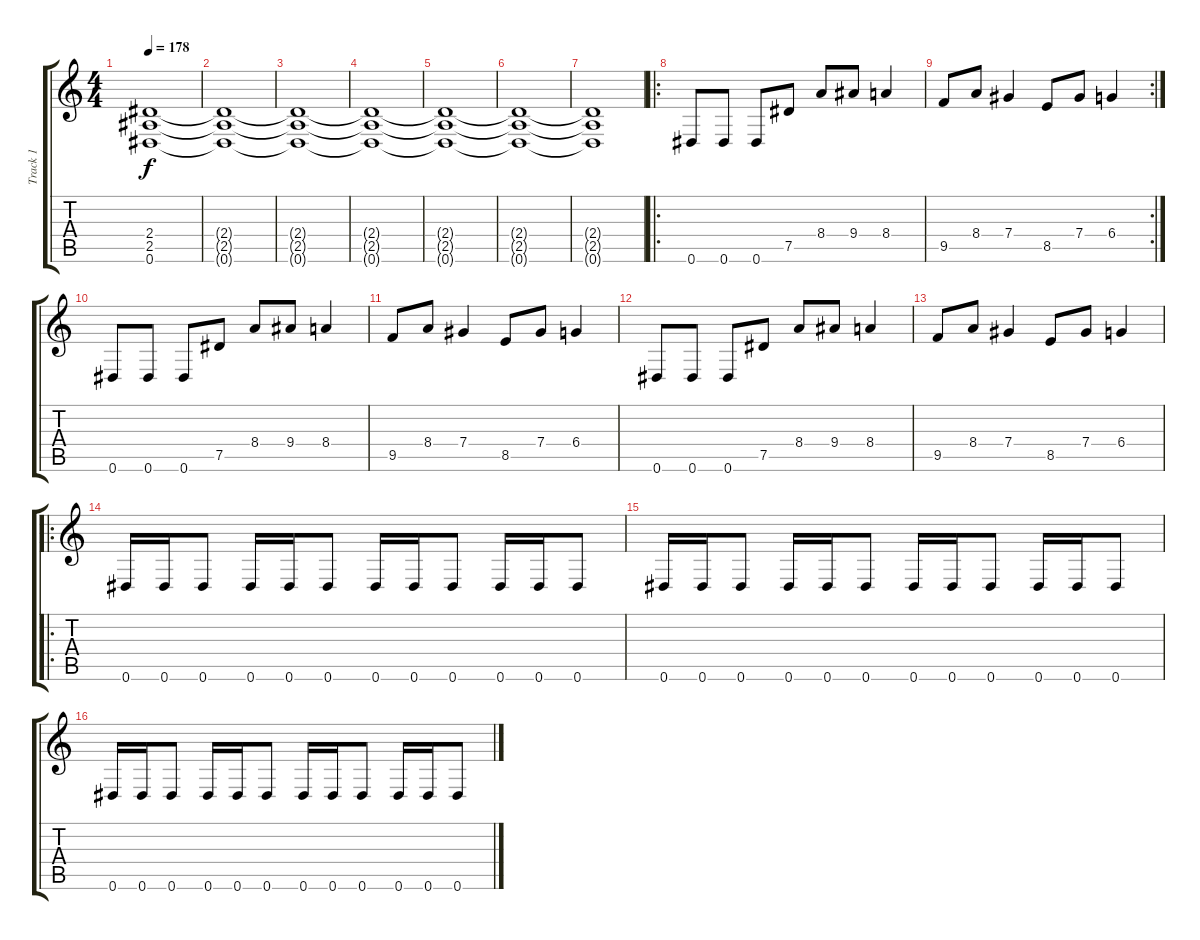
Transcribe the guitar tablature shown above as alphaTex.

\track ("Track 1" "Track 1") {instrument distortionguitar}
\staff {score tabs}
\tuning (Eb4 Bb3 Gb3 Db3 Ab2 Eb2) {hide}
\ts (4 4)
\tempo 178
\clef g2
\ks c
(2.4 2.5 0.6).1{dy f instrument distortionguitar} |
(2.4{t} 2.5{t} 0.6{t}).1 |
(2.4{t} 2.5{t} 0.6{t}).1 |
(2.4{t} 2.5{t} 0.6{t}).1 |
(2.4{t} 2.5{t} 0.6{t}).1 |
(2.4{t} 2.5{t} 0.6{t}).1 |
(2.4{t} 2.5{t} 0.6{t}).1 |
\ro
0.6.8 0.6.8 0.6.8 7.5.8 8.4.8 9.4.8 8.4.4 |
\rc 2
9.5.8 8.4.8 7.4.4 8.5.8 7.4.8 6.4.4 |
0.6.8 0.6.8 0.6.8 7.5.8 8.4.8 9.4.8 8.4.4 |
9.5.8 8.4.8 7.4.4 8.5.8 7.4.8 6.4.4 |
0.6.8 0.6.8 0.6.8 7.5.8 8.4.8 9.4.8 8.4.4 |
9.5.8 8.4.8 7.4.4 8.5.8 7.4.8 6.4.4 |
\ro
0.6.16 0.6.16 0.6.8 0.6.16 0.6.16 0.6.8 0.6.16 0.6.16 0.6.8 0.6.16 0.6.16 0.6.8 |
0.6.16 0.6.16 0.6.8 0.6.16 0.6.16 0.6.8 0.6.16 0.6.16 0.6.8 0.6.16 0.6.16 0.6.8 |
0.6.16 0.6.16 0.6.8 0.6.16 0.6.16 0.6.8 0.6.16 0.6.16 0.6.8 0.6.16 0.6.16 0.6.8
